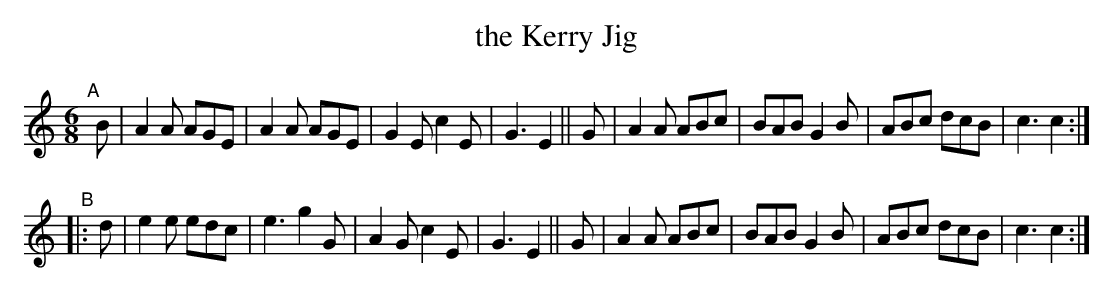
X:1
T: the Kerry Jig
M: 6/8
L: 1/8
K: C	% and Am
"^A"\
[|]B | A2A AGE | A2A AGE | G2E c2E | G3 E2 \
|| G | A2A ABc | BAB G2B | ABc dcB | c3 c2 :|
"^B"\
|: d | e2e edc | e3  g2G | A2G c2E | G3 E2 \
|| G | A2A ABc | BAB G2B | ABc dcB | c3 c2 :|
